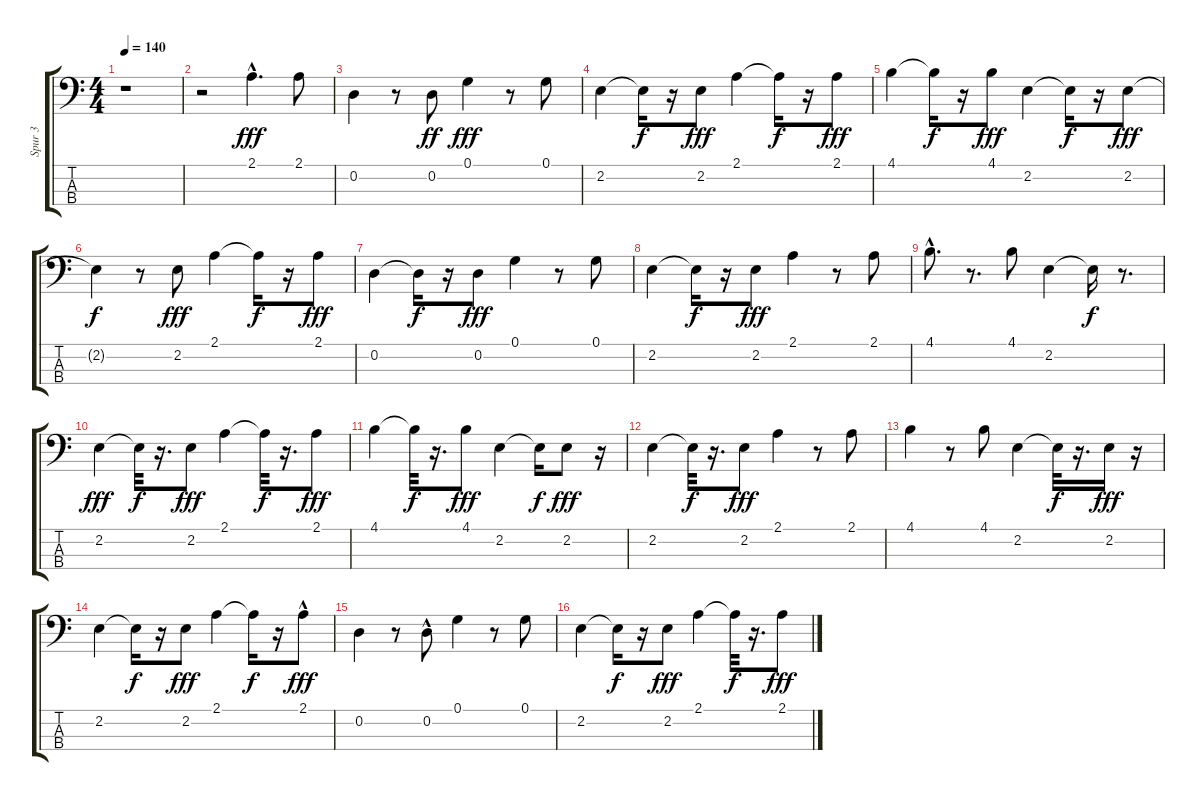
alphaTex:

\track ("Spur 3" "Spur 3") {instrument fretlessbass}
\staff {score tabs}
\tuning (G2 D2 A1 E1) {hide}
\ts (4 4)
\tempo 140
\clef f4
\ks c
r.1{dy fff instrument fretlessbass} |
r.2 2.1{hac}.4{d} 2.1.8 |
0.2.4 r.8 0.2.8{dy ff} 0.1.4{dy fff} r.8 0.1.8 |
2.2.4 2.2{t}.16{dy f} r.16 2.2.8{dy fff} 2.1.4 2.1{t}.16{dy f} r.16 2.1.8{dy fff} |
4.1.4 4.1{t}.16{dy f} r.16 4.1.8{dy fff} 2.2.4 2.2{t}.16{dy f} r.16 2.2.8{dy fff} |
2.2{t}.4{dy f} r.8 2.2.8{dy fff} 2.1.4 2.1{t}.16{dy f} r.16 2.1.8{dy fff} |
0.2.4 0.2{t}.16{dy f} r.16 0.2.8{dy fff} 0.1.4 r.8 0.1.8 |
2.2.4 2.2{t}.16{dy f} r.16 2.2.8{dy fff} 2.1.4 r.8 2.1.8 |
4.1{hac}.8{d} r.8{d} 4.1.8 2.2.4 2.2{t}.16{dy f} r.8{d} |
2.2.4{dy fff} 2.2{t}.32{dy f} r.16{d} 2.2.8{dy fff} 2.1.4 2.1{t}.32{dy f} r.16{d} 2.1.8{dy fff} |
4.1.4 4.1{t}.32{dy f} r.16{d} 4.1.8{dy fff} 2.2.4 2.2{t}.16{dy f} 2.2.8{dy fff} r.16 |
2.2.4 2.2{t}.32{dy f} r.16{d} 2.2.8{dy fff} 2.1.4 r.8 2.1.8 |
4.1.4 r.8 4.1.8 2.2.4 2.2{t}.32{dy f} r.16{d} 2.2.16{dy fff} r.16 |
2.2.4 2.2{t}.16{dy f} r.16 2.2.8{dy fff} 2.1.4 2.1{t}.16{dy f} r.16 2.1{hac}.8{dy fff} |
0.2.4 r.8 0.2{hac}.8 0.1.4 r.8 0.1.8 |
2.2.4 2.2{t}.16{dy f} r.16 2.2.8{dy fff} 2.1.4 2.1{t}.32{dy f} r.16{d} 2.1.8{dy fff}
